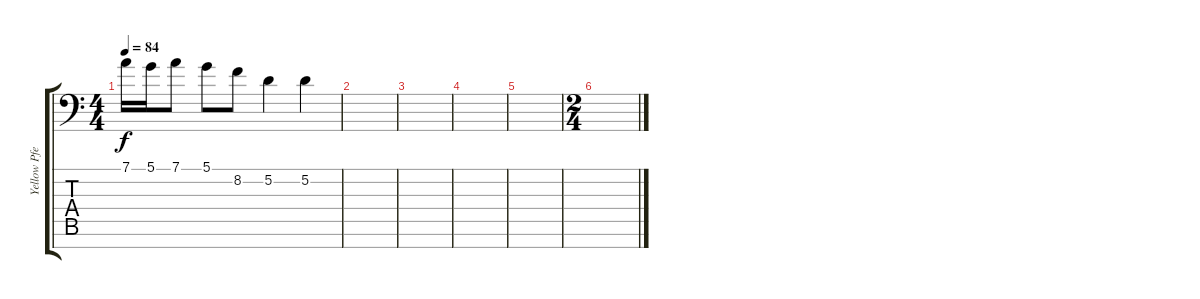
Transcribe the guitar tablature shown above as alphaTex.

\track ("Yellow Pfeiffer (Dudelsäcke)" "Yellow Pfe") {instrument bagpipe}
\staff {score tabs}
\tuning (D4 A3 F3 C3 G2 D2 A1) {hide}
\ts (4 4)
\tempo 84
\clef f4
\ks c
7.1.16{dy f} 5.1.16 7.1.8 5.1.8 8.2.8 5.2.4 5.2.4 |
|
|
|
|
\ts (2 4)
